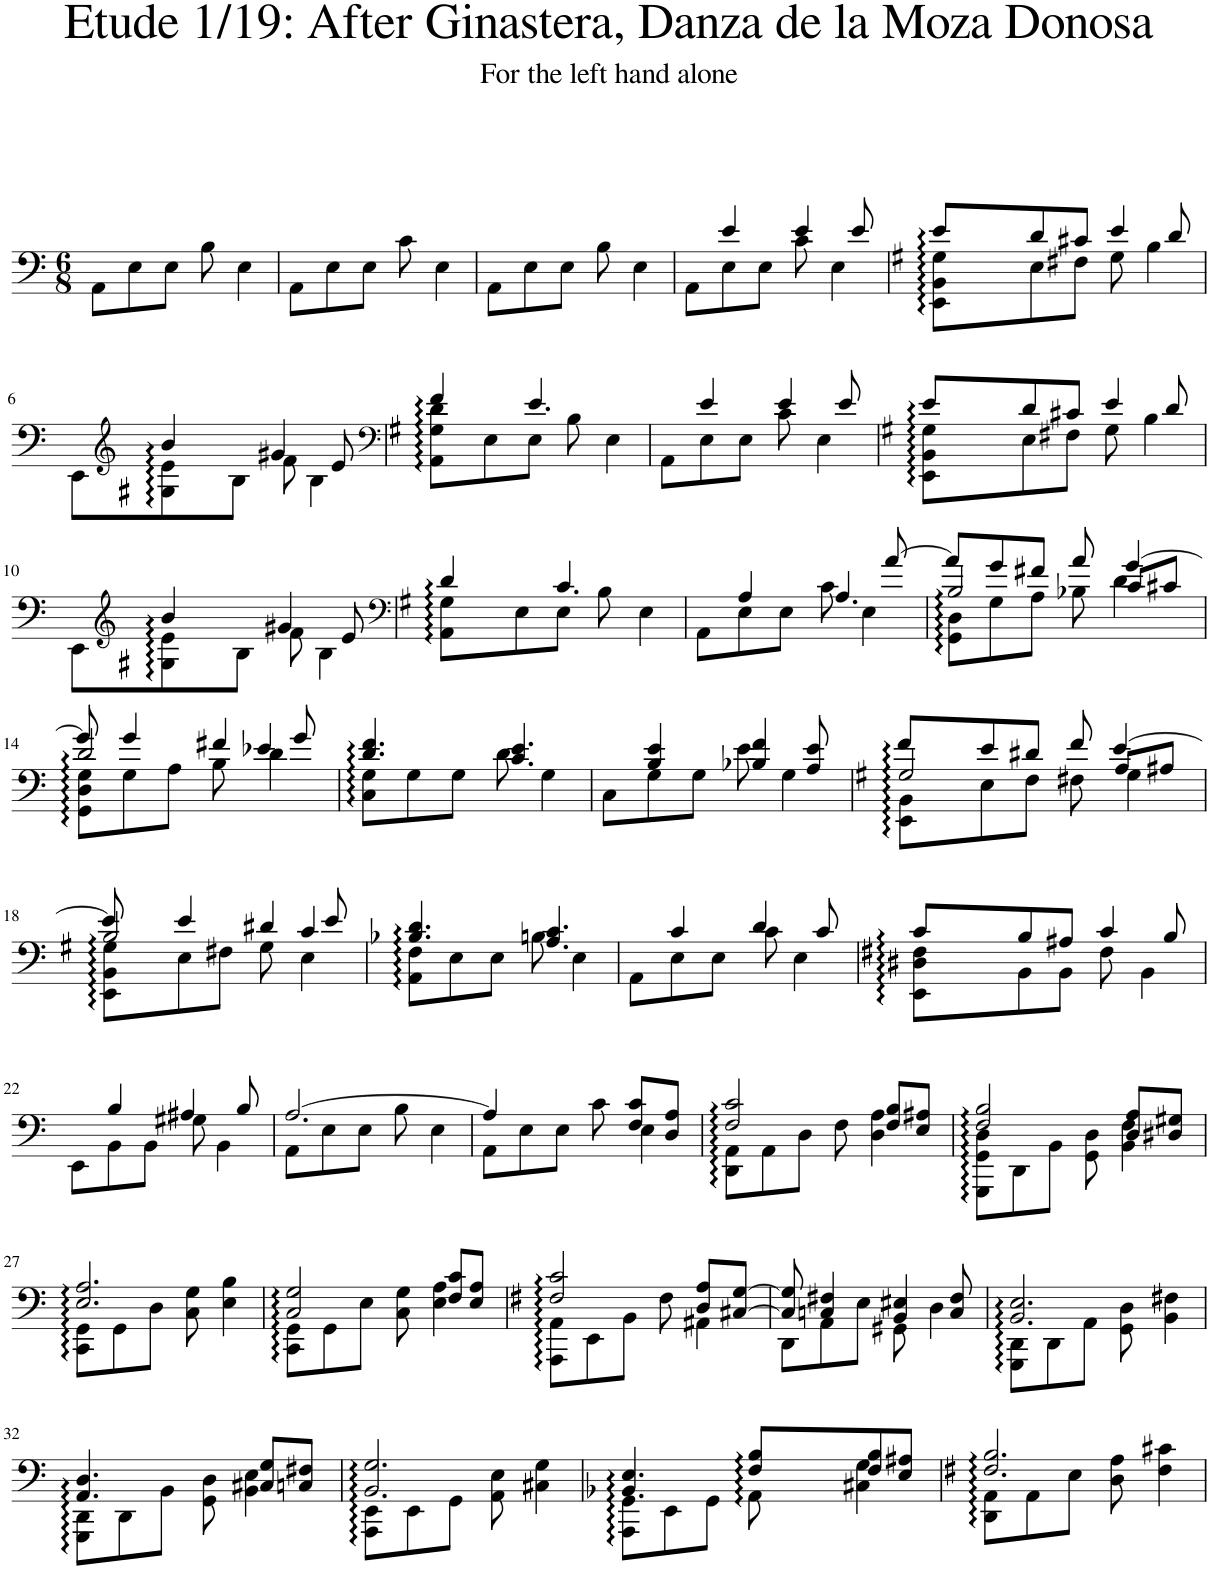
**kern
*part1
*staff1
*I"Grand Piano
*I'Pno.
*clefF4
*k[]
*M6/8
=1
8AA\L
8E\
8E\J
8B\
4E\
=2
8AA\L
8E\
8E\J
8c\
4E\
=3
8AA\L
8E\
8E\J
8B\
4E\
=4
*^
8AA\L	8ryy
8E\	4e/
8E\J	.
8c\	4e/
4E\	.
.	8e/
=5	=5
*	*^
8EE\ 8BB\ 8G#X\L	8e/L	[32EE [32BB [32G# [32eLLL
.	.	32EE_ 32BB_ 32G#_ 32e_J
.	.	16EE] 16BB] 16G#] 16e]JJ
8E\	8d/	2ryy
8F#X\J	8c#X/J	.
8G#\	4e/	.
4B\	.	.
.	8d/	8ryy
!!LO:LB:g=z	!!	!!
=6	=6	=6
8EE\L	8ryy	8ryy
*clefG2	*	*
8G#X\ 8e\	4b/	[16G# [16e [16bLL
.	.	16G#] 16e] 16b_J
8B\J	.	8bJ]
8f\	4g#X/	4.ryy
4B\	.	.
.	8e/	.
=7	=7	=7
*clefF4	*	*
8AA\ 8G#X\ 8d\L	4f/	[16AA [16G# [16d [16fLL
.	.	16AA] 16G#] 16d_ 16f_J
8E\	.	8d] 8f]J
8E\J	4.e/	2ryy
8B\	.	.
4E\	.	.
.	8ryy	.
*	*v	*v
=8	=8
8AA\L	8ryy
8E\	4e/
8E\J	.
8c\	4e/
4E\	.
.	8e/
=9	=9
*	*^
8EE\ 8BB\ 8G#X\L	8e/L	[32EE [32BB [32G# [32eLLL
.	.	32EE_ 32BB_ 32G#_ 32e_J
.	.	16EE] 16BB] 16G#] 16e]JJ
8E\	8d/	2ryy
8F#X\J	8c#X/J	.
8G#\	4e/	.
4B\	.	.
.	8d/	8ryy
!!LO:LB:g=z	!!	!!
=10	=10	=10
8EE\L	8ryy	8ryy
*clefG2	*	*
8G#X\ 8e\	4b/	[16G# [16e [16bLL
.	.	16G#] 16e] 16b_J
8B\J	.	8bJ]
8f\	4g#X/	4.ryy
4B\	.	.
.	8e/	.
=11	=11	=11
*clefF4	*	*
8AA\ 8G#X\L	4d/	[16AA [16G# [16dLL
.	.	16AA] 16G#] 16d_J
8E\	.	8dJ]
8E\J	4.c/	2ryy
8B\	.	.
4E\	.	.
.	8ryy	.
=12	=12	=12
8AA\L	8ryy	8ryy
*	*v	*v
8E\	4A/
8E\J	.
8c\	4.A/
4E\	.
*	*^
.	.	[8a/
=13	=13	=13
*	*	*^
8GG\ 8D\L	2B/	8a/L]	8GG 8D [8B
8G\	.	8g/	4.B]
8A\J	.	8f#X/J	.
8B-X\	.	8a/	.
4d\	8c/L	[4g/	4ryy
.	8c#X/J	.	.
!!LO:LB:g=z	!!	!!	!!
=14	=14	=14	=14
8GG\ 8D\ 8G\L	2d/	8g/]	8GG 8D 8G [8d
8G\	.	4g/	4.d]
8A\J	.	.	.
8B\	.	4f#X/	.
4d\	4e-X/	.	4ryy
.	.	8g/	.
*	*	*v	*v
=15	=15	=15
8C\ 8G\L	4.d/ 4.f/	8C 8G [8d [8f
8G\	.	4d] 4f]
8G\J	.	.
8d\	4.c/ 4.e/	4.ryy
4G\	.	.
*	*v	*v
=16	=16
8C\L	8ryy
8G\	4B/ 4e/
8G\J	.
8e\	4B-X/ 4f/
4G\	.
.	8A/ 8e/
=17	=17
*^	*^
8EE\ 8BB\L	2G#X/	8f/L	[16EE [16BB [16G# [16fLL
.	.	.	16EE] 16BB] 16G#_ 16f]JJ
8E\	.	8e/	4.G#]
8F\J	.	8d#X/J	.
8F#X\	.	8f/	.
4G#\	8A/L	[4e/	4ryy
.	8A#X/J	.	.
!!LO:LB:g=z	!!	!!	!!
=18	=18	=18	=18
8EE\ 8BB\ 8G#X\L	2B/	8e/]	[16EE [16BB [16G# [16BLL
.	.	.	16EE] 16BB] 16G#] 16B_JJ
8E\	.	4e/	4.B]
8F#X\J	.	.	.
8G#\	.	4d#X/	.
4E\	4c/	.	4ryy
.	.	8e/	.
*	*	*v	*v
=19	=19	=19
8AA\ 8F\L	4.B-X/ 4.d/	[8AA [8F [8B- [8d
8E\	.	4AA] 4F] 4B-] 4d]
8E\J	.	.
8Bn\	4.A/ 4.c/	4.ryy
4E\	.	.
*	*v	*v
=20	=20
8AA\L	8ryy
8E\	4c/
8E\J	.
8c\	4d/
4E\	.
.	8c/
=21	=21
*	*^
8EE\ 8D#X\ 8F#X\L	8c/L	[32EE [32D# [32F# 32cLLL
.	.	32EE_ 32D#_ 32F#_ [32cJ
.	.	16EE] 16D#] 16F#] 16c]JJ
8BB\	8B/	2ryy
8BB\J	8A#X/J	.
8F#\	4c/	.
4BB\	.	.
.	8B/	8ryy
*	*v	*v
!!LO:LB:g=z
=22	=22
8EE\L	8ryy
8BB\	4B/
8BB\J	.
8G#X\	4A#X/
4BB\	.
.	8B/
=23	=23
8AA\L	[2.A/
8E\	.
8E\J	.
8B\	.
4E\	.
=24	=24
8AA\L	4A/]
8E\	.
8E\J	4ryy
8c\	.
4E\	8F/ 8c/L
.	8D/ 8A/J
=25	=25
*	*^
8DD\ 8AA\L	2F/ 2c/	8DD 8AA [8F [8c
8AA\	.	4.F] 4.c]
8D\J	.	.
8F\	.	.
4D\ 4A\	8F/ 8B/L	4ryy
.	8E/ 8A#X/J	.
=26	=26	=26
8GGG\ 8GG\ 8D\L	2F/ 2B/	8GGG 8GG 8D [8F [8B
8DD\	.	4.F] 4.B]
8BB\J	.	.
8GG\ 8D\	.	.
4BB\ 4F\	8D/ 8A/L	4ryy
.	8D#X/ 8G#X/J	.
!!LO:LB:g=z	!!	!!
=27	=27	=27
8CC\ 8GG\L	2.E/ 2.A/	8CC 8GG [8E [8A
8GG\	.	4E_ 4A_
8D\J	.	.
8C\ 8G\	.	4.E] 4.A]
4E\ 4B\	.	.
=28	=28	=28
8CC\ 8GG\L	2C/ 2G/	8CC 8GG [8C [8G
8GG\	.	4.C] 4.G]
8E\J	.	.
8C\ 8G\	.	.
4E\ 4A\	8F/ 8c/L	4ryy
.	8E/ 8A/J	.
=29	=29	=29
8AAA\ 8AA\L	2F#X/ 2c/	8AAA 8AA [8F# [8c
8EE\	.	4.F#] 4.c]
8BB\J	.	.
8F#\	.	.
4AA#X\	8D/ 8A/L	4ryy
.	[8C#X/ [8G/J	.
*	*v	*v
=30	=30
8DD\L	8C#/] 8G/]
8AA\	4Cn/ 4F#X/
8E\J	.
8GG#X\	4BB/ 4E#X/
4D\	.
.	8C/ 8F#/
=31	=31
*	*^
8GGG\ 8DD\L	2.BB/ 2.E/	8GGG 8DD [8BB [8E
8DD\	.	4BB_ 4E_
8AA\J	.	.
8GG\ 8D\	.	4.BB] 4.E]
4BB\ 4F#X\	.	.
!!LO:LB:g=z	!!	!!
=32	=32	=32
8GGG\ 8DD\L	4.AA/ 4.D/	8GGG 8DD [8AA [8D
8DD\	.	4AA] 4D]
8BB\J	.	.
8GG\ 8D\	8ryy	4.ryy
4BB\ 4E\	8C#X/ 8G/L	.
.	8Cn/ 8F#X/J	.
=33	=33	=33
8AAA\ 8EE\L	2.BB/ 2.G/	8AAA 8EE [8BB [8G
8EE\	.	4BB_ 4G_
8GG\J	.	.
8AA\ 8E\	.	4.BB] 4.G]
4C#X\ 4G\	.	.
=34	=34	=34
8AAA\ 8GG\L	4.BB-X/ 4.E/	8AAA 8GG [8BB- [8E
8EE\	.	4BB-] 4E]
8GG\J	.	.
8AA\	8F/ 8B/L	[32AA [32F [32BLLL
.	.	32AA_ 32F_ 32B_J
.	.	16AA] 16F] 16B]JJ
4C#X\ 4G\	8F/ 8B/	4ryy
.	8E/ 8A#X/J	.
=35	=35	=35
8DD\ 8AA\L	2.F#X/ 2.B/	8DD 8AA [8F# [8B
8AA\	.	4F#_ 4B_
8E\J	.	.
8D\ 8A\	.	4.F#] 4.B]
4F#\ 4c#X\	.	.
*v	*v	*v
=
*-
